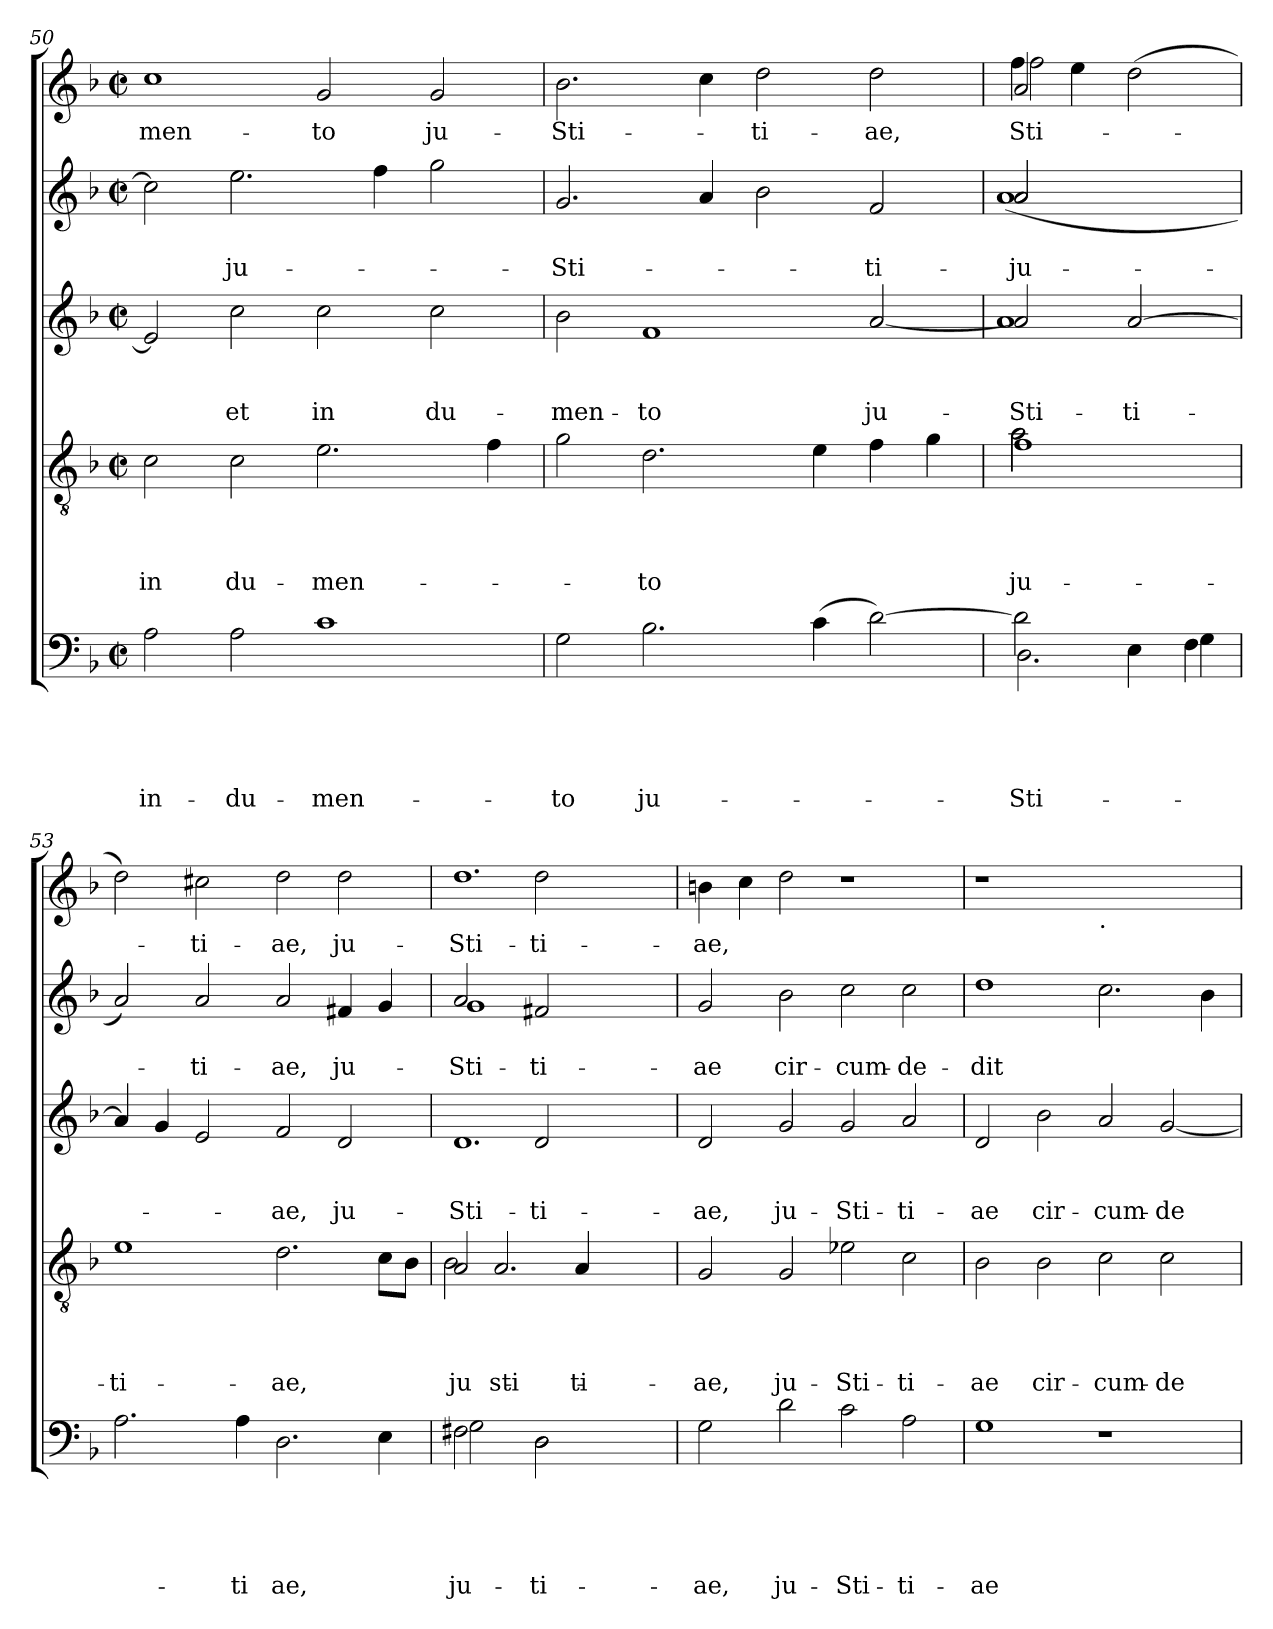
**kern	**text	**text	**text	**text	**text	**kern	**text	**text	**text	**text	**kern	**text	**text	**text	**kern	**text	**text	**kern	**text
*part5	*part5	*part5	*part5	*part5	*part5	*part4	*part4	*part4	*part4	*part4	*part3	*part3	*part3	*part3	*part2	*part2	*part2	*part1	*part1
*staff5	*staff5	*staff5	*staff5	*staff5	*staff5	*staff4	*staff4	*staff4	*staff4	*staff4	*staff3	*staff3	*staff3	*staff3	*staff2	*staff2	*staff2	*staff1	*staff1
*clefF4	*	*	*	*	*	*clefGv2	*	*	*	*	*clefG2	*	*	*	*clefG2	*	*	*clefG2	*
*k[b-]	*	*	*	*	*	*k[b-]	*	*	*	*	*k[b-]	*	*	*	*k[b-]	*	*	*k[b-]	*
*F:	*	*	*	*	*	*F:	*	*	*	*	*F:	*	*	*	*F:	*	*	*F:	*
*M2/2	*	*	*	*	*	*M2/2	*	*	*	*	*M2/2	*	*	*	*M2/2	*	*	*M2/2	*
*met(c|)	*	*	*	*	*	*met(c|)	*	*	*	*	*met(c|)	*	*	*	*met(c|)	*	*	*met(c|)	*
=50	=50	=50	=50	=50	=50	=50	=50	=50	=50	=50	=50	=50	=50	=50	=50	=50	=50	=50	=50
!	!	!	!	!	!LO:LY:b	!	!	!	!	!LO:LY:b	!	!	!	!	!	!	!	!	!LO:LY:b:rj
2A\	.	.	.	.	in-	2c\	.	.	.	in	2e/]	.	.	.	2cc\]	.	.	1cc	-men-
!	!	!	!	!	!LO:LY:b	!	!	!	!	!LO:LY:b	!	!	!	!LO:LY:b	!	!	!LO:LY:b	!	!
2A\	.	.	.	.	-du-	2c\	.	.	.	du-	2cc\	.	.	et	2.ee\	.	ju-	.	.
!	!	!	!	!	!LO:LY:b:rj	!	!	!	!	!LO:LY:b	!	!	!	!LO:LY:b	!	!	!	!	!LO:LY:b
1c	.	.	.	.	-men-	2.e\	.	.	.	-men-	2cc\	.	.	in	.	.	.	2g/	-to
.	.	.	.	.	.	.	.	.	.	.	.	.	.	.	4ff\	.	.	.	.
!	!	!	!	!	!	!	!	!	!	!	!	!	!	!LO:LY:b	!	!	!	!	!LO:LY:b
.	.	.	.	.	.	.	.	.	.	.	2cc\	.	.	du-	2gg\	.	.	2g/	ju-
.	.	.	.	.	.	4f\	.	.	.	.	.	.	.	.	.	.	.	.	.
=51	=51	=51	=51	=51	=51	=51	=51	=51	=51	=51	=51	=51	=51	=51	=51	=51	=51	=51	=51
!	!	!	!	!	!LO:LY:b	!	!	!	!	!	!	!	!	!LO:LY:b	!	!	!LO:LY:b	!	!LO:LY:b
2G\	.	.	.	.	-to	2g\	.	.	.	.	2b-\	.	.	-men-	2.g/	.	-Sti-	2.b-\	-Sti-
!	!	!	!	!	!LO:LY:b	!	!	!	!	!LO:LY:b	!	!	!	!LO:LY:b:rj	!	!	!	!	!
2.B-\	.	.	.	.	ju-	2.d\	.	.	.	-to	1f	.	.	-to	.	.	.	.	.
.	.	.	.	.	.	.	.	.	.	.	.	.	.	.	4a/	.	.	4cc\	.
!	!	!	!	!	!	!	!	!	!	!	!	!	!	!	!	!	!	!	!LO:LY:b
.	.	.	.	.	.	.	.	.	.	.	.	.	.	.	2b-\	.	.	2dd\	-ti-
(<4c\	.	.	.	.	.	4e\	.	.	.	.	.	.	.	.	.	.	.	.	.
!	!	!	!	!	!	!	!	!	!	!	!	!	!	!LO:LY:b	!	!	!LO:LY:b	!	!LO:LY:b
[>2d\)	.	.	.	.	.	4f\	.	.	.	.	[<2a/	.	.	ju-	2f/	.	-ti-	2dd\	-ae,
.	.	.	.	.	.	4g\	.	.	.	.	.	.	.	.	.	.	.	.	.
=52	=52	=52	=52	=52	=52	=52	=52	=52	=52	=52	=52	=52	=52	=52	=52	=52	=52	=52	=52
*^	*	*	*	*	*	*	*	*	*	*	*	*	*	*	*	*	*	*	*
!	!	!	!	!	!	!LO:LY:b	!	!	!	!	!LO:LY:b:rj	!	!	!	!	!	!	!	!	!
*	*	*	*	*	*	*	*^	*	*	*	*	*	*	*	*	*	*	*	*	*
*	*	*	*	*	*	*	*	*^	*	*	*	*	*	*	*	*	*	*	*	*	*
!	!	!	!	!	!	!	!	!	!	!	!	!	!LO:LY:b	!	!	!	!LO:LY:b	!	!	!LO:LY:b	!	!
*	*	*	*	*	*	*	*	*	*	*	*	*	*	*^	*	*	*	*^	*	*	*	*
!	!	!	!	!	!	!	!	!	!	!	!	!	!	!	!	!	!	!	!	!	!	!LO:LY:b	!	!
*	*	*	*	*	*	*	*	*	*	*	*	*	*	*	*	*	*	*	*	*^	*	*	*	*
!	!	!	!	!	!	!	!	!	!	!	!	!	!	!	!	!	!	!	!	!	!	!	!LO:LY:b	!	!LO:LY:b
*	*	*	*	*	*	*	*	*	*	*	*	*	*	*	*	*	*	*	*	*	*	*	*	*^	*
*	*	*	*	*	*	*	*	*	*	*	*	*	*	*	*	*	*	*	*	*	*	*	*	*	*^	*
!	!	!	!	!	!	!	!	!	!	!	!	!	!	!	!	!	!	!	!	!	!	!	!	!	!	!	!LO:LY:b
2d\]	2.D\	.	.	.	.	-Sti-	1f	2a\	2a\	.	.	.	-ju-	2a/]	1a	.	.	-Sti-	2a/	(<1a	2a/	.	-ju-	2a/	4ff\	2ff\	-Sti-
.	.	.	.	.	.	.	.	.	.	.	.	.	.	.	.	.	.	.	.	.	.	.	.	.	4ee\	.	.
!	!	!	!	!	!	!	!	!	!	!	!	!	!	!	!	!	!	!LO:LY:b	!	!	!	!	!	!	!	!	!
4E\	.	.	.	.	.	.	.	2ryy	2ryy	.	.	.	.	[<2a/	.	.	.	-ti-	2ryy	.	2ryy	.	.	2ryy	(>2dd\	2ryy	.
4F\	4G\	.	.	.	.	.	.	.	.	.	.	.	.	.	.	.	.	.	.	.	.	.	.	.	.	.	.
*	*	*	*	*	*	*	*v	*v	*v	*	*	*	*	*	*	*	*	*	*v	*v	*v	*	*	*v	*v	*v	*
*	*	*	*	*	*	*	*	*	*	*	*	*v	*v	*	*	*	*	*	*	*	*
=53	=53	=53	=53	=53	=53	=53	=53	=53	=53	=53	=53	=53	=53	=53	=53	=53	=53	=53	=53	=53
!	!	!	!	!	!	!	!	!	!	!	!LO:LY:b	!	!	!	!	!	!	!	!	!
*v	*v	*	*	*	*	*	*	*	*	*	*	*	*	*	*	*	*	*	*	*
2.A\	.	.	.	.	.	1e	.	.	.	-ti-	4a/]	.	.	.	2a/)	.	.	2dd\)	.
.	.	.	.	.	.	.	.	.	.	.	4g/	.	.	.	.	.	.	.	.
!	!	!	!	!	!	!	!	!	!	!	!	!	!	!	!	!	!LO:LY:b	!	!LO:LY:b
.	.	.	.	.	.	.	.	.	.	.	2e/	.	.	.	2a/	.	-ti-	2cc#X\	-ti-
!	!	!	!	!	!LO:LY:b	!	!	!	!	!	!	!	!	!	!	!	!	!	!
4A\	.	.	.	.	-ti	.	.	.	.	.	.	.	.	.	.	.	.	.	.
!	!	!	!	!	!LO:LY:b	!	!	!	!	!LO:LY:b	!	!	!	!LO:LY:b	!	!	!LO:LY:b	!	!LO:LY:b
2.D\	.	.	.	.	ae,	2.d\	.	.	.	-ae,	2f/	.	.	-ae,	2a/	.	-ae,	2dd\	-ae,
!	!	!	!	!	!	!	!	!	!	!	!	!	!	!LO:LY:b	!	!	!LO:LY:b	!	!LO:LY:b
.	.	.	.	.	.	.	.	.	.	.	2d/	.	.	ju-	4f#X/	.	ju-	2dd\	ju-
4E\	.	.	.	.	.	8c\L	.	.	.	.	.	.	.	.	4g/	.	.	.	.
.	.	.	.	.	.	8B-\J	.	.	.	.	.	.	.	.	.	.	.	.	.
=54	=54	=54	=54	=54	=54	=54	=54	=54	=54	=54	=54	=54	=54	=54	=54	=54	=54	=54	=54
*^	*	*	*	*	*	*	*	*	*	*	*	*	*	*	*	*	*	*	*
!	!	!	!	!	!	!LO:LY:b	!	!	!	!	!LO:LY:b	!	!	!	!LO:LY:b	!	!	!LO:LY:b	!	!LO:LY:b
*	*	*	*	*	*	*	*^	*	*	*	*	*^	*	*	*	*^	*	*	*^	*
*	*	*	*	*	*	*	*	*^	*	*	*	*	*	*	*	*	*	*	*	*	*	*	*	*
*	*	*	*	*	*	*	*	*	*^	*	*	*	*	*	*	*	*	*	*	*	*	*	*	*	*
2F#X\	2G\	.	.	.	.	-ju-	2A/	2B-\	4ryy	2.ryy	.	.	.	ju-	1.d	2ryy	.	.	-Sti-	2a/	1g	.	-Sti-	1.dd	2ryy	-Sti-
!	!	!	!	!	!	!	!	!	!	!	!	!	!	!LO:LY:b:rj	!	!	!	!	!	!	!	!	!	!	!	!
.	.	.	.	.	.	.	.	.	2.A/	.	.	.	.	-sti-	.	.	.	.	.	.	.	.	.	.	.	.
!	!	!	!	!	!	!LO:LY:b	!	!	!	!	!	!	!	!	!	!	!	!	!	!	!	!	!	!	!	!
!	!	!	!	!	!	!LO:LY:b:rj	!	!	!	!	!	!	!	!	!	!	!	!	!LO:LY:b	!	!	!	!LO:LY:b	!	!	!LO:LY:b
2D\	2D\	.	.	.	.	-ti-	2ryy	2ryy	.	.	.	.	.	.	.	2d/	.	.	-ti-	2f#X/	.	.	-ti-	.	2dd\	-ti-
!	!	!	!	!	!	!	!	!	!	!	!	!	!	!LO:LY:b	!	!	!	!	!	!	!	!	!	!	!	!
.	.	.	.	.	.	.	.	.	.	4A/	.	.	.	-ti	.	.	.	.	.	.	.	.	.	.	.	.
2ryy	2ryy	.	.	.	.	.	2ryy	2ryy	2ryy	2ryy	.	.	.	.	.	2ryy	.	.	.	2ryy	2ryy	.	.	.	2ryy	.
!!LO:PB:g=z
=55	=55	=55	=55	=55	=55	=55	=55	=55	=55	=55	=55	=55	=55	=55	=55	=55	=55	=55	=55	=55	=55	=55	=55	=55	=55	=55
!	!	!	!	!	!	!LO:LY:b	!	!	!	!	!	!	!	!LO:LY:b	!	!	!	!	!LO:LY:b	!	!	!	!LO:LY:b	!	!	!LO:LY:b
*v	*v	*	*	*	*	*	*	*	*	*	*	*	*	*	*v	*v	*	*	*	*v	*v	*	*	*v	*v	*
*	*	*	*	*	*	*v	*v	*v	*v	*	*	*	*	*	*	*	*	*	*	*	*	*
2G\	.	.	.	.	-ae,	2G/	.	.	.	ae,	2d/	.	.	-ae,	2g/	.	-ae	4bn\	-ae,
.	.	.	.	.	.	.	.	.	.	.	.	.	.	.	.	.	.	4cc\	.
!	!	!	!	!	!LO:LY:b	!	!	!	!	!LO:LY:b	!	!	!	!LO:LY:b	!	!	!LO:LY:b	!	!
2d\	.	.	.	.	ju-	2G/	.	.	.	ju-	2g/	.	.	ju-	2b-\	.	cir-	2dd\	.
!	!	!	!	!	!LO:LY:b	!	!	!	!	!LO:LY:b	!	!	!	!LO:LY:b	!	!	!LO:LY:b	!	!
2c\	.	.	.	.	-Sti-	2e-X\	.	.	.	-Sti-	2g/	.	.	-Sti-	2cc\	.	-cum-	1r	.
!	!	!	!	!	!LO:LY:b	!	!	!	!	!LO:LY:b	!	!	!	!LO:LY:b	!	!	!LO:LY:b:rj	!	!
2A\	.	.	.	.	-ti-	2c\	.	.	.	-ti-	2a/	.	.	-ti-	2cc\	.	-de-	.	.
=56	=56	=56	=56	=56	=56	=56	=56	=56	=56	=56	=56	=56	=56	=56	=56	=56	=56	=56	=56
!	!	!	!	!	!LO:LY:b	!	!	!	!	!LO:LY:b	!	!	!	!LO:LY:b	!	!	!LO:LY:b	!	!
1G	.	.	.	.	-ae	2B-\	.	.	.	-ae	2d/	.	.	-ae	1dd	.	-dit	1r	.
!	!	!	!	!	!	!	!	!	!	!LO:LY:b	!	!	!	!LO:LY:b	!	!	!	!	!
.	.	.	.	.	.	2B-\	.	.	.	cir-	2b-\	.	.	cir-	.	.	.	.	.
!	!	!	!	!	!	!	!	!	!	!	!	!	!	!	!	!	!	!LO:TX:b:t=.	!
!	!	!	!	!	!	!	!	!	!	!LO:LY:b	!	!	!	!LO:LY:b	!	!	!	!	!
1r	.	.	.	.	.	2c\	.	.	.	-cum-	2a/	.	.	-cum-	2.cc\	.	.	1ryy	.
!	!	!	!	!	!	!	!	!	!	!LO:LY:b:rj	!	!	!	!LO:LY:b	!	!	!	!	!
.	.	.	.	.	.	2c\	.	.	.	-de-	[<2g/	.	.	-de-	.	.	.	.	.
.	.	.	.	.	.	.	.	.	.	.	.	.	.	.	4b-\	.	.	.	.
=	=	=	=	=	=	=	=	=	=	=	=	=	=	=	=	=	=	=	=
*-	*-	*-	*-	*-	*-	*-	*-	*-	*-	*-	*-	*-	*-	*-	*-	*-	*-	*-	*-
